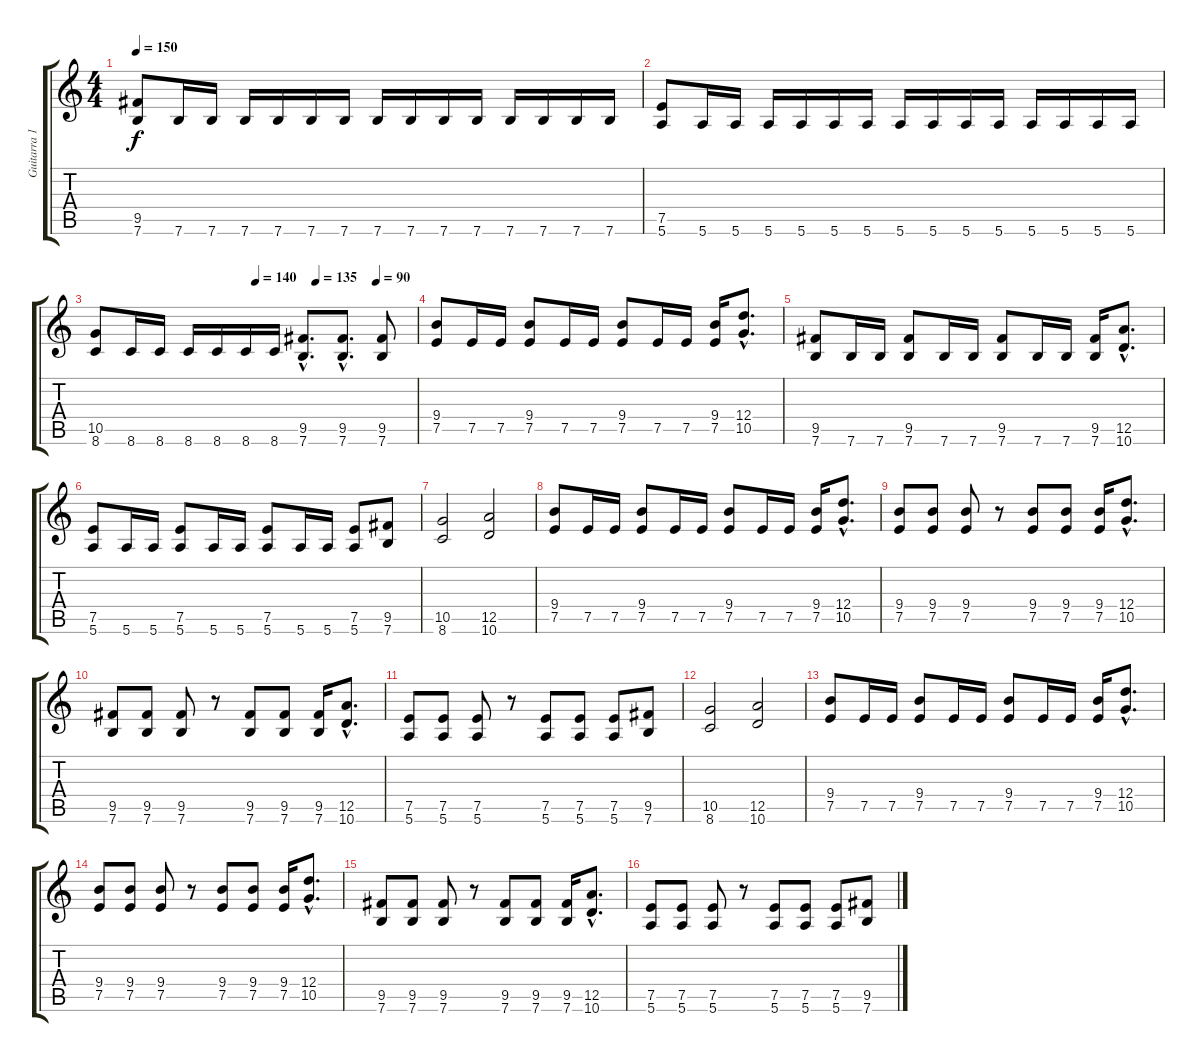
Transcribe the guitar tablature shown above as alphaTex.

\track ("Guitarra 1" "Guitarra 1") {instrument overdrivenguitar}
\staff {score tabs}
\tuning (E4 B3 G3 D3 A2 E2) {hide}
\ts (4 4)
\tempo 150
\clef g2
\ks c
(9.5 7.6).8{dy f} 7.6.16 7.6.16 7.6.16 7.6.16 7.6.16 7.6.16 7.6.16 7.6.16 7.6.16 7.6.16 7.6.16 7.6.16 7.6.16 7.6.16 |
(7.5 5.6).8 5.6.16 5.6.16 5.6.16 5.6.16 5.6.16 5.6.16 5.6.16 5.6.16 5.6.16 5.6.16 5.6.16 5.6.16 5.6.16 5.6.16 |
\tempo (140 0.5)
\tempo (135 0.6875)
\tempo (90 0.875)
(10.5 8.6).8 8.6.16 8.6.16 8.6.16 8.6.16 8.6.16 8.6.16 (9.5{hac} 7.6{hac}).8{d} (9.5{hac} 7.6{hac}).8{d} (9.5 7.6).8 |
(9.4 7.5).8 7.5.16 7.5.16 (9.4 7.5).8 7.5.16 7.5.16 (9.4 7.5).8 7.5.16 7.5.16 (9.4 7.5).16 (12.4{hac} 10.5{hac}).8{d} |
(9.5 7.6).8 7.6.16 7.6.16 (9.5 7.6).8 7.6.16 7.6.16 (9.5 7.6).8 7.6.16 7.6.16 (9.5 7.6).16 (12.5{hac} 10.6{hac}).8{d} |
(7.5 5.6).8 5.6.16 5.6.16 (7.5 5.6).8 5.6.16 5.6.16 (7.5 5.6).8 5.6.16 5.6.16 (7.5 5.6).8 (9.5 7.6).8 |
(10.5 8.6).2 (12.5 10.6).2 |
(9.4 7.5).8 7.5.16 7.5.16 (9.4 7.5).8 7.5.16 7.5.16 (9.4 7.5).8 7.5.16 7.5.16 (9.4 7.5).16 (12.4{hac} 10.5{hac}).8{d} |
(9.4 7.5).8 (9.4 7.5).8 (9.4 7.5).8 r.8 (9.4 7.5).8 (9.4 7.5).8 (9.4 7.5).16 (12.4{hac} 10.5{hac}).8{d} |
(9.5 7.6).8 (9.5 7.6).8 (9.5 7.6).8 r.8 (9.5 7.6).8 (9.5 7.6).8 (9.5 7.6).16 (12.5{hac} 10.6{hac}).8{d} |
(7.5 5.6).8 (7.5 5.6).8 (7.5 5.6).8 r.8 (7.5 5.6).8 (7.5 5.6).8 (7.5 5.6).8 (9.5 7.6).8 |
(10.5 8.6).2 (12.5 10.6).2 |
(9.4 7.5).8 7.5.16 7.5.16 (9.4 7.5).8 7.5.16 7.5.16 (9.4 7.5).8 7.5.16 7.5.16 (9.4 7.5).16 (12.4{hac} 10.5{hac}).8{d} |
(9.4 7.5).8 (9.4 7.5).8 (9.4 7.5).8 r.8 (9.4 7.5).8 (9.4 7.5).8 (9.4 7.5).16 (12.4{hac} 10.5{hac}).8{d} |
(9.5 7.6).8 (9.5 7.6).8 (9.5 7.6).8 r.8 (9.5 7.6).8 (9.5 7.6).8 (9.5 7.6).16 (12.5{hac} 10.6{hac}).8{d} |
(7.5 5.6).8 (7.5 5.6).8 (7.5 5.6).8 r.8 (7.5 5.6).8 (7.5 5.6).8 (7.5 5.6).8 (9.5 7.6).8
